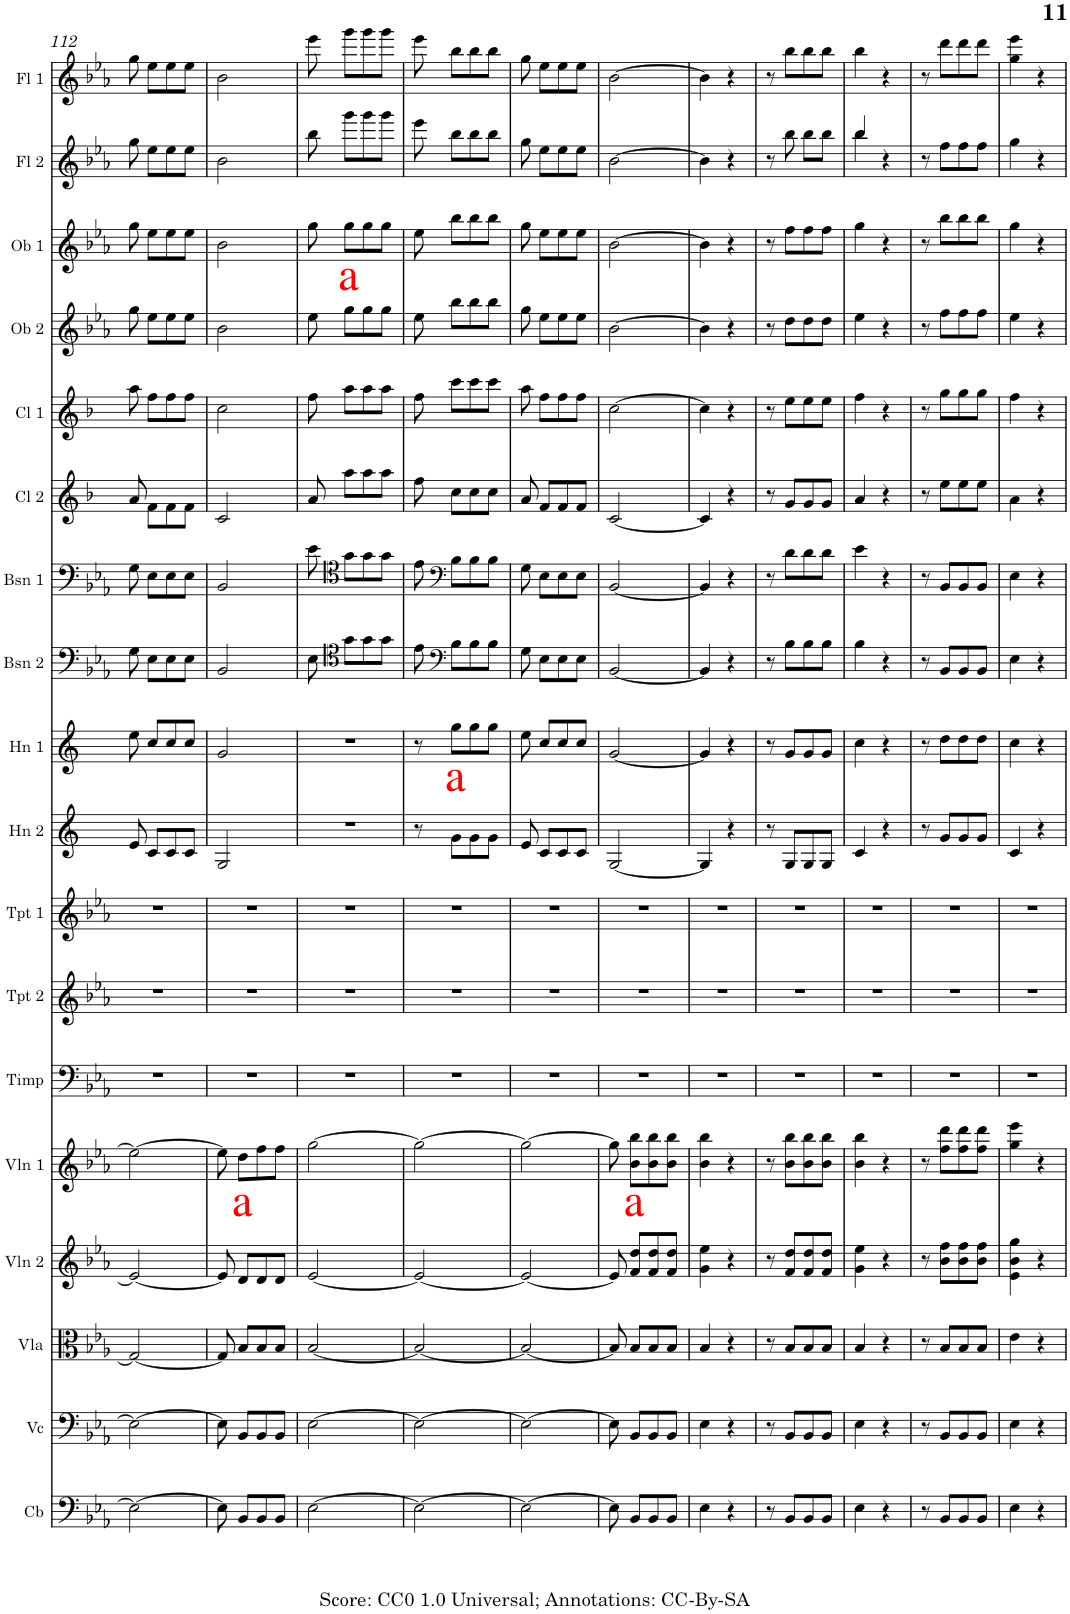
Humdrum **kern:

**kern	**kern	**kern	**kern	**kern	**text	**kern	**kern	**kern	**kern	**kern	**text	**kern	**kern	**kern	**kern	**kern	**kern	**text	**kern	**kern
*part18	*part17	*part16	*part15	*part14	*part14	*part13	*part12	*part11	*part10	*part9	*part9	*part8	*part7	*part6	*part5	*part4	*part3	*part3	*part2	*part1
*staff18	*staff17	*staff16	*staff15	*staff14	*staff14	*staff13	*staff12	*staff11	*staff10	*staff9	*staff9	*staff8	*staff7	*staff6	*staff5	*staff4	*staff3	*staff3	*staff2	*staff1
*I"Contrabass	*I"Violoncello	*I"Viola	*I"Violin 2	*I"Violin 1	*	*I"Timpani	*I"C Trumpet 2	*I"C Trumpet 1	*I"Eb Horn 2	*I"Eb Horn 1	*	*I"Bassoon 2	*I"Bassoon 1	*I"Bb Clarinet 2	*I"Bb Clarinet	*I"Oboe 2	*I"Oboe 1	*	*I"Flute 2	*I"Flute 1
*I'Cb	*I'Vc	*I'Vla	*I'Vln 2	*I'Vln 1	*	*I'Timp	*I'Tpt 2	*I'Tpt 1	*I'Hn 2	*I'Hn 1	*	*I'Bsn 2	*I'Bsn 1	*I'Cl 2	*I'Cl 1	*I'Ob 2	*I'Ob 1	*	*I'Fl 2	*I'Fl 1
!!LO:PB:g=z
*clefF4	*clefF4	*clefC3	*clefG2	*clefG2	*	*clefF4	*clefG2	*clefG2	*clefG2	*clefG2	*	*clefF4	*clefF4	*clefG2	*clefG2	*clefG2	*clefG2	*	*clefG2	*clefG2
*Trd7c12	*	*	*	*	*	*	*	*	*Trd5c9	*Trd5c9	*	*	*	*Trd1c2	*Trd1c2	*	*	*	*	*
*k[b-e-a-]	*k[b-e-a-]	*k[b-e-a-]	*k[b-e-a-]	*k[b-e-a-]	*	*k[b-e-a-]	*k[b-e-a-]	*k[b-e-a-]	*k[]	*k[]	*	*k[b-e-a-]	*k[b-e-a-]	*k[b-]	*k[b-]	*k[b-e-a-]	*k[b-e-a-]	*	*k[b-e-a-]	*k[b-e-a-]
*M2/4	*M2/4	*M2/4	*M2/4	*M2/4	*	*M2/4	*M2/4	*M2/4	*M2/4	*M2/4	*	*M2/4	*M2/4	*M2/4	*M2/4	*M2/4	*M2/4	*	*M2/4	*M2/4
=112	=112	=112	=112	=112	=112	=112	=112	=112	=112	=112	=112	=112	=112	=112	=112	=112	=112	=112	=112	=112
2E-\_	2E-\_	2G/_	2e-/_	2ee-\_	.	2r	2r	2r	8e/	8ee\	.	8G\	8G\	8a/	8aa\	8gg\	8gg\	.	8gg\	8gg\
.	.	.	.	.	.	.	.	.	8c/L	8cc/L	.	8E-\L	8E-\L	8f\L	8ff\L	8ee-\L	8ee-\L	.	8ee-\L	8ee-\L
.	.	.	.	.	.	.	.	.	8c/	8cc/	.	8E-\	8E-\	8f\	8ff\	8ee-\	8ee-\	.	8ee-\	8ee-\
.	.	.	.	.	.	.	.	.	8c/J	8cc/J	.	8E-\J	8E-\J	8f\J	8ff\J	8ee-\J	8ee-\J	.	8ee-\J	8ee-\J
=113	=113	=113	=113	=113	=113	=113	=113	=113	=113	=113	=113	=113	=113	=113	=113	=113	=113	=113	=113	=113
8E-\]	8E-\]	8G/]	8e-/]	8ee-\]	.	2r	2r	2r	2G/	2g/	.	2BB-/	2BB-/	2c/	2cc\	2b-\	2b-\	.	2b-\	2b-\
!	!	!	!	!	!LO:LY:b:color=#FF0000	!	!	!	!	!	!	!	!	!	!	!	!	!	!	!
8BB-/L	8BB-/L	8B-/L	8d/L	8dd\L	a	.	.	.	.	.	.	.	.	.	.	.	.	.	.	.
8BB-/	8BB-/	8B-/	8d/	8ff\	.	.	.	.	.	.	.	.	.	.	.	.	.	.	.	.
8BB-/J	8BB-/J	8B-/J	8d/J	8ff\J	.	.	.	.	.	.	.	.	.	.	.	.	.	.	.	.
=114	=114	=114	=114	=114	=114	=114	=114	=114	=114	=114	=114	=114	=114	=114	=114	=114	=114	=114	=114	=114
[2E-\	[2E-\	[2B-/	[2e-/	[2gg\	.	2r	2r	2r	2r	2r	.	8E-\	8e-\	8a/	8ff\	8ee-\	8gg\	.	8bb-\	8eee-\
*	*	*	*	*	*	*	*	*	*	*	*	*clefC4	*clefC4	*	*	*	*	*	*	*
!	!	!	!	!	!	!	!	!	!	!	!	!	!	!	!	!	!	!LO:LY:b:color=#FF0000	!	!
.	.	.	.	.	.	.	.	.	.	.	.	8g\L	8g\L	8aa\L	8aa\L	8gg\L	8gg\L	a	8ggg\L	8ggg\L
.	.	.	.	.	.	.	.	.	.	.	.	8g\	8g\	8aa\	8aa\	8gg\	8gg\	.	8ggg\	8ggg\
.	.	.	.	.	.	.	.	.	.	.	.	8g\J	8g\J	8aa\J	8aa\J	8gg\J	8gg\J	.	8ggg\J	8ggg\J
=115	=115	=115	=115	=115	=115	=115	=115	=115	=115	=115	=115	=115	=115	=115	=115	=115	=115	=115	=115	=115
2E-\_	2E-\_	2B-/_	2e-/_	2gg\_	.	2r	2r	2r	8r	8r	.	8e-\	8e-\	8ff\	8ff\	8ee-\	8ee-\	.	8eee-\	8eee-\
*	*	*	*	*	*	*	*	*	*	*	*	*clefF4	*clefF4	*	*	*	*	*	*	*
!	!	!	!	!	!	!	!	!	!	!	!LO:LY:b:color=#FF0000	!	!	!	!	!	!	!	!	!
.	.	.	.	.	.	.	.	.	8g\L	8gg\L	a	8B-\L	8B-\L	8cc\L	8ccc\L	8bb-\L	8bb-\L	.	8bb-\L	8bb-\L
.	.	.	.	.	.	.	.	.	8g\	8gg\	.	8B-\	8B-\	8cc\	8ccc\	8bb-\	8bb-\	.	8bb-\	8bb-\
.	.	.	.	.	.	.	.	.	8g\J	8gg\J	.	8B-\J	8B-\J	8cc\J	8ccc\J	8bb-\J	8bb-\J	.	8bb-\J	8bb-\J
=116	=116	=116	=116	=116	=116	=116	=116	=116	=116	=116	=116	=116	=116	=116	=116	=116	=116	=116	=116	=116
2E-\_	2E-\_	2B-/_	2e-/_	2gg\_	.	2r	2r	2r	8e/	8ee\	.	8G\	8G\	8a/	8aa\	8gg\	8gg\	.	8gg\	8gg\
.	.	.	.	.	.	.	.	.	8c/L	8cc/L	.	8E-\L	8E-\L	8f/L	8ff\L	8ee-\L	8ee-\L	.	8ee-\L	8ee-\L
.	.	.	.	.	.	.	.	.	8c/	8cc/	.	8E-\	8E-\	8f/	8ff\	8ee-\	8ee-\	.	8ee-\	8ee-\
.	.	.	.	.	.	.	.	.	8c/J	8cc/J	.	8E-\J	8E-\J	8f/J	8ff\J	8ee-\J	8ee-\J	.	8ee-\J	8ee-\J
=117	=117	=117	=117	=117	=117	=117	=117	=117	=117	=117	=117	=117	=117	=117	=117	=117	=117	=117	=117	=117
8E-\]	8E-\]	8B-/]	8e-/]	8gg\]	.	2r	2r	2r	[2G/	[2g/	.	[2BB-/	[2BB-/	[2c/	[2cc\	[2b-\	[2b-\	.	[2b-\	[2b-\
!	!	!	!	!	!LO:LY:b:color=#FF0000	!	!	!	!	!	!	!	!	!	!	!	!	!	!	!
8BB-/L	8BB-/L	8B-/L	8f/ 8dd/L	8b-\ 8bb-\L	a	.	.	.	.	.	.	.	.	.	.	.	.	.	.	.
8BB-/	8BB-/	8B-/	8f/ 8dd/	8b-\ 8bb-\	.	.	.	.	.	.	.	.	.	.	.	.	.	.	.	.
8BB-/J	8BB-/J	8B-/J	8f/ 8dd/J	8b-\ 8bb-\J	.	.	.	.	.	.	.	.	.	.	.	.	.	.	.	.
=118	=118	=118	=118	=118	=118	=118	=118	=118	=118	=118	=118	=118	=118	=118	=118	=118	=118	=118	=118	=118
4E-\	4E-\	4B-/	4g\ 4ee-\	4b-\ 4bb-\	.	2r	2r	2r	4G/]	4g/]	.	4BB-/]	4BB-/]	4c/]	4cc\]	4b-\]	4b-\]	.	4b-\]	4b-\]
4r	4r	4r	4r	4r	.	.	.	.	4r	4r	.	4r	4r	4r	4r	4r	4r	.	4r	4r
=119	=119	=119	=119	=119	=119	=119	=119	=119	=119	=119	=119	=119	=119	=119	=119	=119	=119	=119	=119	=119
8r	8r	8r	8r	8r	.	2r	2r	2r	8r	8r	.	8r	8r	8r	8r	8r	8r	.	8r	8r
8BB-/L	8BB-/L	8B-/L	8f/ 8dd/L	8b-\ 8bb-\L	.	.	.	.	8G/L	8g/L	.	8B-\L	8d\L	8g/L	8ee\L	8dd\L	8ff\L	.	8bb-\	8bb-\L
8BB-/	8BB-/	8B-/	8f/ 8dd/	8b-\ 8bb-\	.	.	.	.	8G/	8g/	.	8B-\	8d\	8g/	8ee\	8dd\	8ff\	.	8bb-\L	8bb-\
8BB-/J	8BB-/J	8B-/J	8f/ 8dd/J	8b-\ 8bb-\J	.	.	.	.	8G/J	8g/J	.	8B-\J	8d\J	8g/J	8ee\J	8dd\J	8ff\J	.	8bb-\J	8bb-\J
=120	=120	=120	=120	=120	=120	=120	=120	=120	=120	=120	=120	=120	=120	=120	=120	=120	=120	=120	=120	=120
*	*	*	*	*	*	*	*	*	*	*	*	*	*	*	*	*	*	*	*^	*
4E-\	4E-\	4B-/	4g\ 4ee-\	4b-\ 4bb-\	.	2r	2r	2r	4c/	4cc\	.	4B-\	4e-\	4a/	4ff\	4ee-\	4gg\	.	4bb-/	4bb-\	4bb-\
4r	4r	4r	4r	4r	.	.	.	.	4r	4r	.	4r	4r	4r	4r	4r	4r	.	4r	4ryy	4r
*	*	*	*	*	*	*	*	*	*	*	*	*	*	*	*	*	*	*	*v	*v	*
=121	=121	=121	=121	=121	=121	=121	=121	=121	=121	=121	=121	=121	=121	=121	=121	=121	=121	=121	=121	=121
8r	8r	8r	8r	8r	.	2r	2r	2r	8r	8r	.	8r	8r	8r	8r	8r	8r	.	8r	8r
8BB-/L	8BB-/L	8B-/L	8b-\ 8ff\L	8ff\ 8ddd\L	.	.	.	.	8g/L	8dd\L	.	8BB-/L	8BB-/L	8ee\L	8gg\L	8ff\L	8bb-\L	.	8ff\L	8ddd\L
8BB-/	8BB-/	8B-/	8b-\ 8ff\	8ff\ 8ddd\	.	.	.	.	8g/	8dd\	.	8BB-/	8BB-/	8ee\	8gg\	8ff\	8bb-\	.	8ff\	8ddd\
8BB-/J	8BB-/J	8B-/J	8b-\ 8ff\J	8ff\ 8ddd\J	.	.	.	.	8g/J	8dd\J	.	8BB-/J	8BB-/J	8ee\J	8gg\J	8ff\J	8bb-\J	.	8ff\J	8ddd\J
=122	=122	=122	=122	=122	=122	=122	=122	=122	=122	=122	=122	=122	=122	=122	=122	=122	=122	=122	=122	=122
4E-\	4E-\	4e-\	4e-\ 4b-\ 4gg\	4gg\ 4eee-\	.	2r	2r	2r	4c/	4cc\	.	4E-\	4E-\	4a\	4ff\	4ee-\	4gg\	.	4gg\	4gg\ 4eee-\
4r	4r	4r	4r	4r	.	.	.	.	4r	4r	.	4r	4r	4r	4r	4r	4r	.	4r	4r
=	=	=	=	=	=	=	=	=	=	=	=	=	=	=	=	=	=	=	=	=
*-	*-	*-	*-	*-	*-	*-	*-	*-	*-	*-	*-	*-	*-	*-	*-	*-	*-	*-	*-	*-
